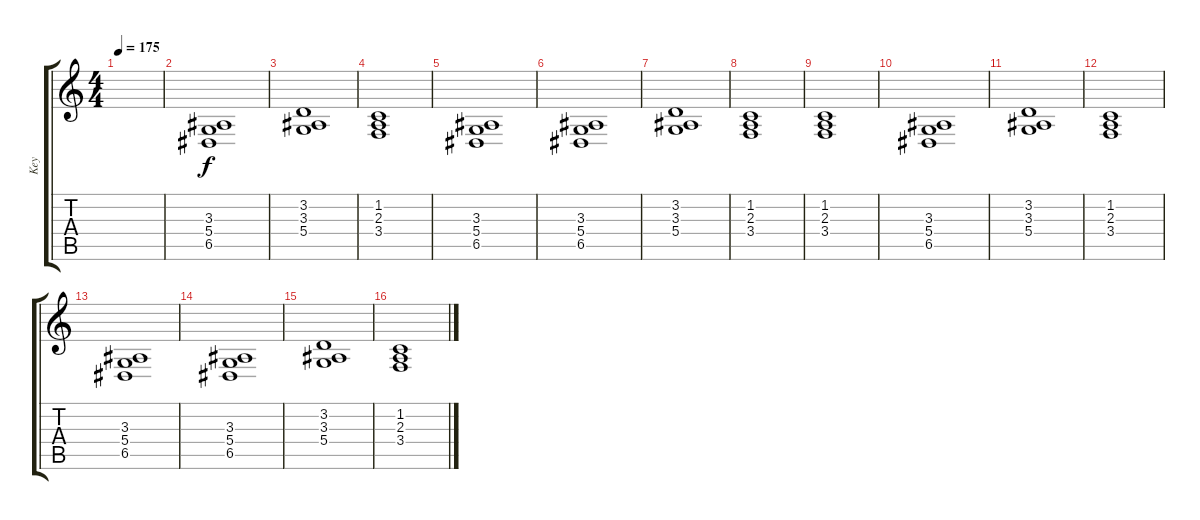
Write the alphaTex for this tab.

\track ("Key" "Key") {instrument stringensemble1}
\staff {score tabs}
\tuning (E4 B3 G3 D3 A2 D2) {hide}
\ts (4 4)
\tempo 175
\clef g2
\ks c
|
(3.3 5.4 6.5).1 |
(3.2 3.3 5.4).1 |
(1.2 2.3 3.4).1 |
(3.3 5.4 6.5).1 |
(3.3 5.4 6.5).1 |
(3.2 3.3 5.4).1 |
(1.2 2.3 3.4).1 |
(1.2 2.3 3.4).1 |
(3.3 5.4 6.5).1 |
(3.2 3.3 5.4).1 |
(1.2 2.3 3.4).1 |
(3.3 5.4 6.5).1 |
(3.3 5.4 6.5).1 |
(3.2 3.3 5.4).1 |
(1.2 2.3 3.4).1
